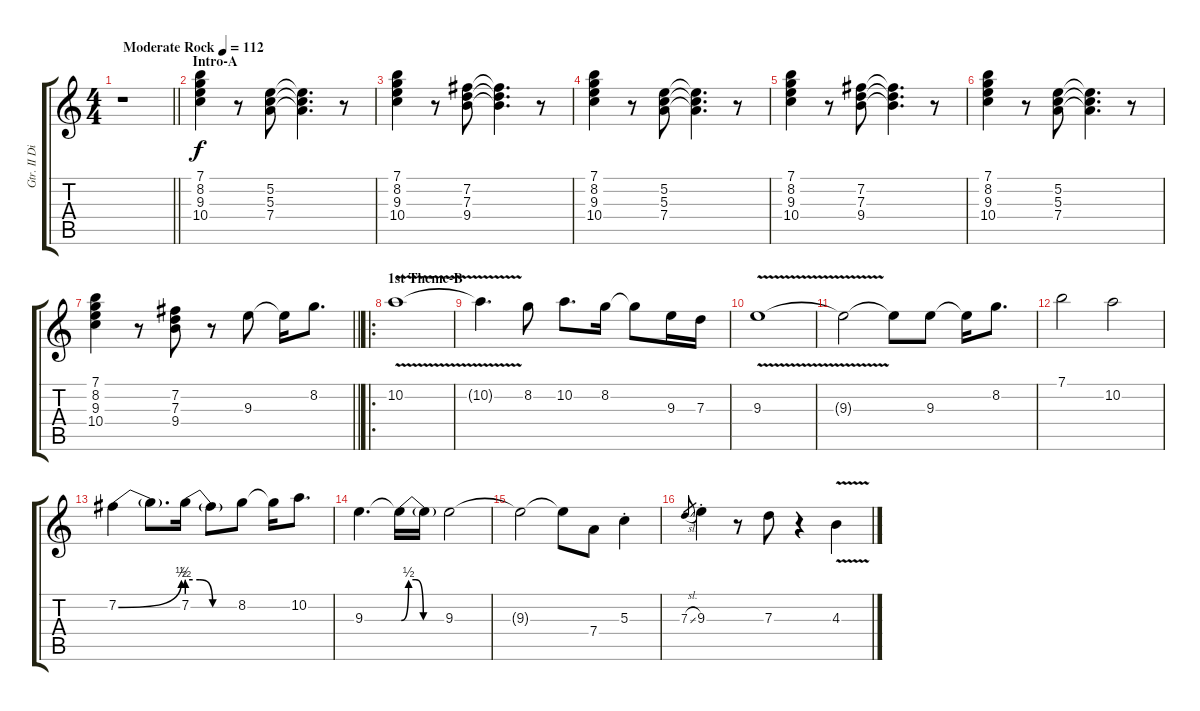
\track ("Gtr. II Dickey" "Gtr. II Di") {instrument electricguitarclean}
\staff {score tabs}
\tuning (E4 B3 G3 D3 A2 E2) {hide}
\ts (4 4)
\tempo (112 "Moderate Rock")
\clef g2
\barLineRight lightlight
\ks c
r.1{dy f instrument electricguitarclean} |
\section ("" "Intro-A")
(7.1 8.2 9.3 10.4).4 r.8 (5.2 5.3 7.4).8 (5.2{t} 5.3{t} 7.4{t}).4{d} r.8 |
(7.1 8.2 9.3 10.4).4 r.8 (7.2 7.3 9.4).8 (7.2{t} 7.3{t} 9.4{t}).4{d} r.8 |
(7.1 8.2 9.3 10.4).4 r.8 (5.2 5.3 7.4).8 (5.2{t} 5.3{t} 7.4{t}).4{d} r.8 |
(7.1 8.2 9.3 10.4).4 r.8 (7.2 7.3 9.4).8 (7.2{t} 7.3{t} 9.4{t}).4{d} r.8 |
(7.1 8.2 9.3 10.4).4 r.8 (5.2 5.3 7.4).8 (5.2{t} 5.3{t} 7.4{t}).4{d} r.8 |
\barLineRight lightlight
(7.1 8.2 9.3 10.4).4 r.8 (7.2 7.3 9.4).8 r.8 9.3.8{volume 12 instrument distortionguitar} 9.3{t}.16 8.2.8{d} |
\ro
\section ("" "1st Theme-B")
10.2{v}.1 |
10.2{t}.4{d} 8.2.8 10.2.8{d} 8.2.16 8.2{t}.8 9.3.16 7.3.16 |
9.3{v}.1 |
9.3{t}.2 9.3{t}.8 9.3.8 9.3{t}.16 8.2.8{d} |
7.1.2 10.2.2 |
7.2{be (bend 0 0 60 2)}.4 7.2{t}.8{d} 7.2{be (custom 0 2 15 2 30 0 60 0)}.16 7.2{t}.8 8.2.8 8.2{t}.16 10.2.8{d} |
9.3.4{d} 9.3{be (custom 0 0 10 2 20 2 30 0 60 0) t}.16 9.3{t}.16 9.3.2 |
9.3{t}.2 9.3{t}.8 7.4.8 5.3{st}.4 |
7.3{sl}.8{gr} 9.3{st}.4 r.8 7.3.8 r.4 4.3{v}.4
